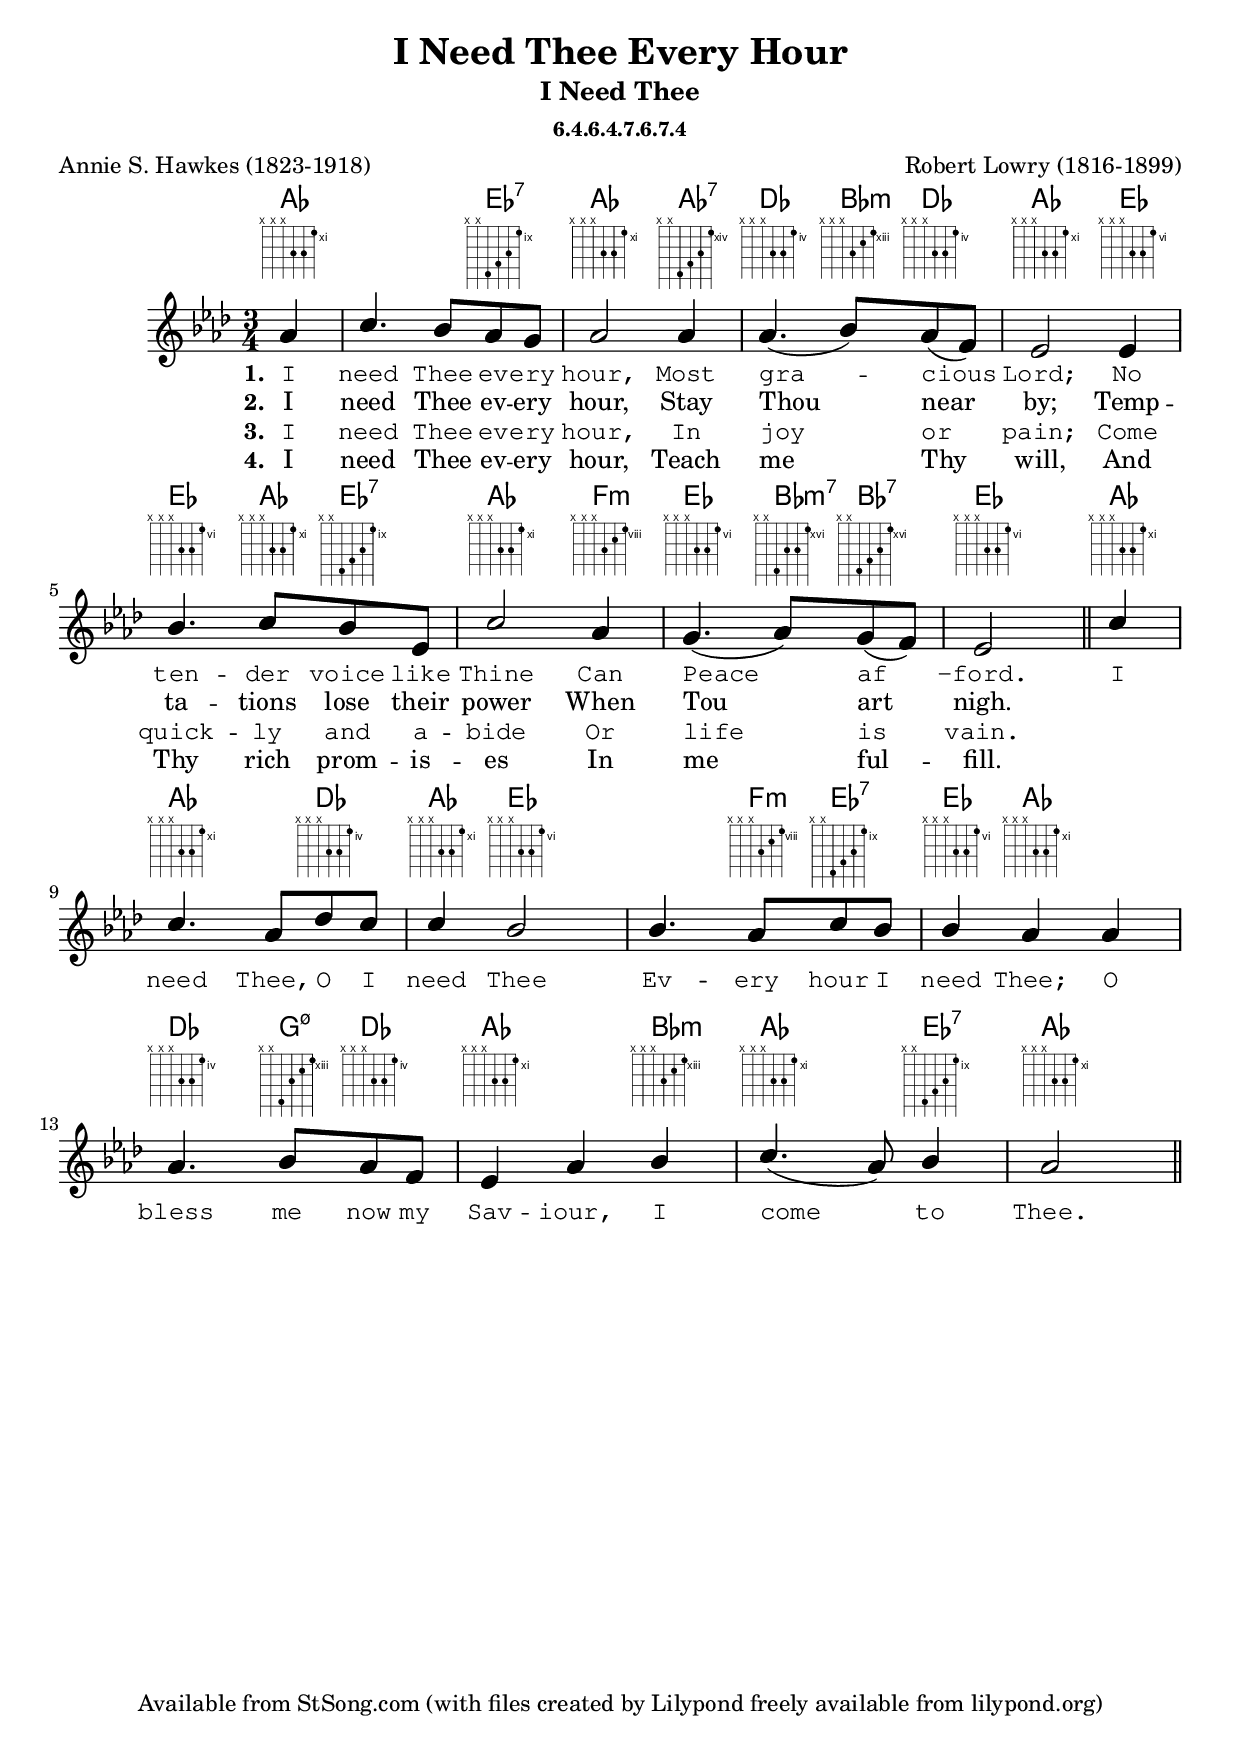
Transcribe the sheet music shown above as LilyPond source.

%%%leadSheet
  \version "2.14.2" %Lilypond version
\header { 
 %Standard lilypond header informantion

 title = "I Need Thee Every Hour" 
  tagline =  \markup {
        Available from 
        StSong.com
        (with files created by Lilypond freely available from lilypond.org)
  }
 composer = "Robert Lowry (1816-1899)"
 subtitle = "I Need Thee"
 subsubtitle = "6.4.6.4.7.6.7.4"
 poet = "Annie S. Hawkes (1823-1918)" 
 } %END HEADER

{ { << \new ChordNames { \set chordChanges = ##t
         {
           \set majorSevenSymbol = \markup \line { "Maj7"}
           { < aes' c'' ees'' > < aes' c'' ees'' >2 < ees' g' bes' des'' >4 < aes' c'' ees'' >2 } { < aes' c'' ees'' ges'' >4 < des' f' aes' >4. < bes' des'' f'' >8 < des' f' aes' >4 < aes' c'' ees'' >2 } { < ees' g' bes' >4 < ees' g' bes' >4. < aes' c'' ees'' >8 < ees' g' bes' des'' >4 < aes' c'' ees'' >2 } { < f' aes' c'' >4 < ees' g' bes' >4. < bes' des'' f'' aes'' >8 < bes' d'' f'' aes'' >4 < ees' g' bes' >2 } { < aes' c'' ees'' >4 < aes' c'' ees'' >2 < des' f' aes' >4 < aes' c'' ees'' > < ees' g' bes' >2 } { < ees' g' bes' >4. < f' aes' c'' >8 < ees' g' bes' des'' >4 < ees' g' bes' > < aes' c'' ees'' > } { < aes' c'' ees'' > < des' f' aes' >4. < g' bes' des'' f'' >8 < des' f' aes' >4 < aes' c'' ees'' >2 } { < bes' des'' f'' >4 < aes' c'' ees'' >2 < ees' g' bes' des'' >4 < aes' c'' ees'' >2 } { } { } { } { } { } { } { } { } 
         } } \new FretBoards { \set chordChanges = ##t
         {
           \set majorSevenSymbol = \markup \line { "Maj7"}
           { < aes' c'' ees'' >4 < aes' c'' ees'' >2 < ees' g' bes' des'' >4 < aes' c'' ees'' >2 } { < aes' c'' ees'' ges'' >4 < des' f' aes' >4. < bes' des'' f'' >8 < des' f' aes' >4 < aes' c'' ees'' >2 } { < ees' g' bes' >4 < ees' g' bes' >4. < aes' c'' ees'' >8 < ees' g' bes' des'' >4 < aes' c'' ees'' >2 } { < f' aes' c'' >4 < ees' g' bes' >4. < bes' des'' f'' aes'' >8 < bes' d'' f'' aes'' >4 < ees' g' bes' >2 } { < aes' c'' ees'' >4 < aes' c'' ees'' >2 < des' f' aes' >4 < aes' c'' ees'' > < ees' g' bes' >2 } { < ees' g' bes' >4. < f' aes' c'' >8 < ees' g' bes' des'' >4 < ees' g' bes' > < aes' c'' ees'' > } { < aes' c'' ees'' > < des' f' aes' >4. < g' bes' des'' f'' >8 < des' f' aes' >4 < aes' c'' ees'' >2 } { < bes' des'' f'' >4 < aes' c'' ees'' >2 < ees' g' bes' des'' >4 < aes' c'' ees'' >2 } { } { } { } { } { } { } { } { } 
         } } \new Staff << \clef "treble"
          { \time 3/4
            \partial 4 \key aes \major
            } { \new Voice = "SopranoMusic" { \set midiInstrument = #"flute"
              { \override Stem #'direction = #1
                \override Rest #'direction = #1
                {
                  { \override NoteHead #'font-size = #2
                    {
                      aes'4 c''4. bes'8 aes' g' aes'2 \bar ""
                      
                    } \revert NoteHead #'font-size
                    } { \override NoteHead #'font-size = #2
                    {
                      aes'4 aes'4.(  bes'8)  aes'(  f')  ees'2 \bar ""
                      
                    } \revert NoteHead #'font-size
                    } { \override NoteHead #'font-size = #2
                    {
                      ees'4 bes'4. c''8 bes' ees' c''2 \bar ""
                      
                    } \revert NoteHead #'font-size
                    } { \override NoteHead #'font-size = #2
                    {
                      aes'4 g'4.(  aes'8)  g'(  f')  ees'2 \bar "||"
                      
                    } \revert NoteHead #'font-size
                    } { \override NoteHead #'font-size = #2
                    {
                      c''4 c''4. aes'8 des'' c'' c''4 bes'2 \bar "|"
                      
                    } \revert NoteHead #'font-size
                    } { \override NoteHead #'font-size = #2
                    {
                      bes'4. aes'8 c'' bes' bes'4 aes' \bar ""
                      
                    } \revert NoteHead #'font-size
                    } { \override NoteHead #'font-size = #2
                    {
                      aes' aes'4. bes'8 aes' f' ees'4 aes' \bar ""
                      
                    } \revert NoteHead #'font-size
                    } { \override NoteHead #'font-size = #2
                    { bes' c''4.(  aes'8)  bes'4 aes'2 \bar "||"
                      } \revert NoteHead #'font-size
                    } { \override NoteHead #'font-size = #2
                    { } \revert NoteHead #'font-size
                    } { \override NoteHead #'font-size = #2
                    { } \revert NoteHead #'font-size
                    } { \override NoteHead #'font-size = #2
                    { } \revert NoteHead #'font-size
                    } { \override NoteHead #'font-size = #2
                    { } \revert NoteHead #'font-size
                    } { \override NoteHead #'font-size = #2
                    { } \revert NoteHead #'font-size
                    } { \override NoteHead #'font-size = #2
                    { } \revert NoteHead #'font-size
                    } { \override NoteHead #'font-size = #2
                    { } \revert NoteHead #'font-size
                    } { \override NoteHead #'font-size = #2
                    { } \revert NoteHead #'font-size
                    } 
                } } } } \new Lyrics \lyricsto "SopranoMusic" { {
              \set stanza = #"1. "
              \override LyricText #'font-family = #'typewriter
              I4 need Thee ev --  ery hour, Most gra --  cious Lord; No ten --  der voice like Thine Can Peace af -ford. I need Thee, O I need Thee Ev --  ery hour I need Thee; O bless me now my Sav --  iour, I come to Thee. 
            }  } \new Lyrics \lyricsto "SopranoMusic" { {
              \set stanza = #"2. "
              I need Thee ev --  ery hour, Stay Thou near by; Temp --  ta --  tions lose their power When Tou art nigh. 
            }  } \new Lyrics \lyricsto "SopranoMusic" { {
              \set stanza = #"3. "
              \override LyricText #'font-family = #'typewriter
              I need Thee ev --  ery hour, In joy or pain; Come quick --  ly and a --  bide Or life is vain. 
            }  } \new Lyrics \lyricsto "SopranoMusic" { {
              \set stanza = #"4. "
              I need Thee ev --  ery hour, Teach me Thy will, And Thy rich prom --  is --  es In me ful --  fill. 
            }  } \new Lyrics \lyricsto "SopranoMusic" { { \set stanza = #"5. "
              \override LyricText #'font-family = #'typewriter
              }  } \new Lyrics \lyricsto "SopranoMusic" { { \set stanza = #"6. "
              }  } >> >> } }
